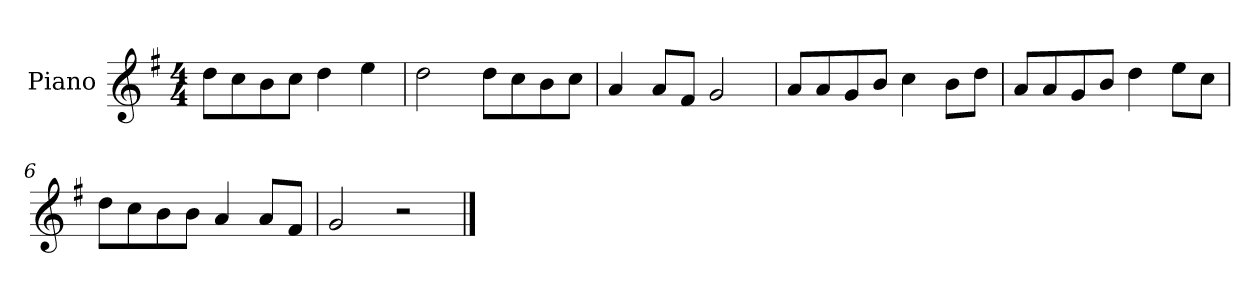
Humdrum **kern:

**kern
*part1
*staff1
*I"Piano
*I'P-no
*clefG2
*k[f#]
*M4/4
*MM90
=1
8dd\L
8cc\
8b\
8cc\J
4dd\
4ee\
=2
2dd\
8dd\L
8cc\
8b\
8cc\J
=3
4a/
8a/L
8f#/J
2g/
=4
8a/L
8a/
8g/
8b/J
4cc\
8b\L
8dd\J
=5
8a/L
8a/
8g/
8b/J
4dd\
8ee\L
8cc\J
=6
8dd\L
8cc\
8b\
8b\J
4a/
8a/L
8f#/J
!!LO:LB:g=z
=7
2g/
2r
==
*-
